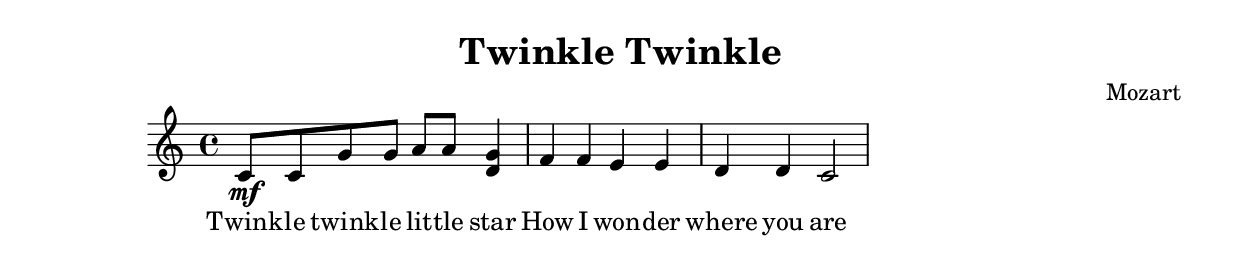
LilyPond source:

\header {
  title = "Twinkle Twinkle"
  composer = "Mozart"
}

\relative c' {
  c8\mf c g' g
  a8 a8 <g d>4
  f4 f e e
  d d c2
}

\addlyrics {
  Twink -- le twink -- le lit -- tle star
  How I won -- der where you are
}
